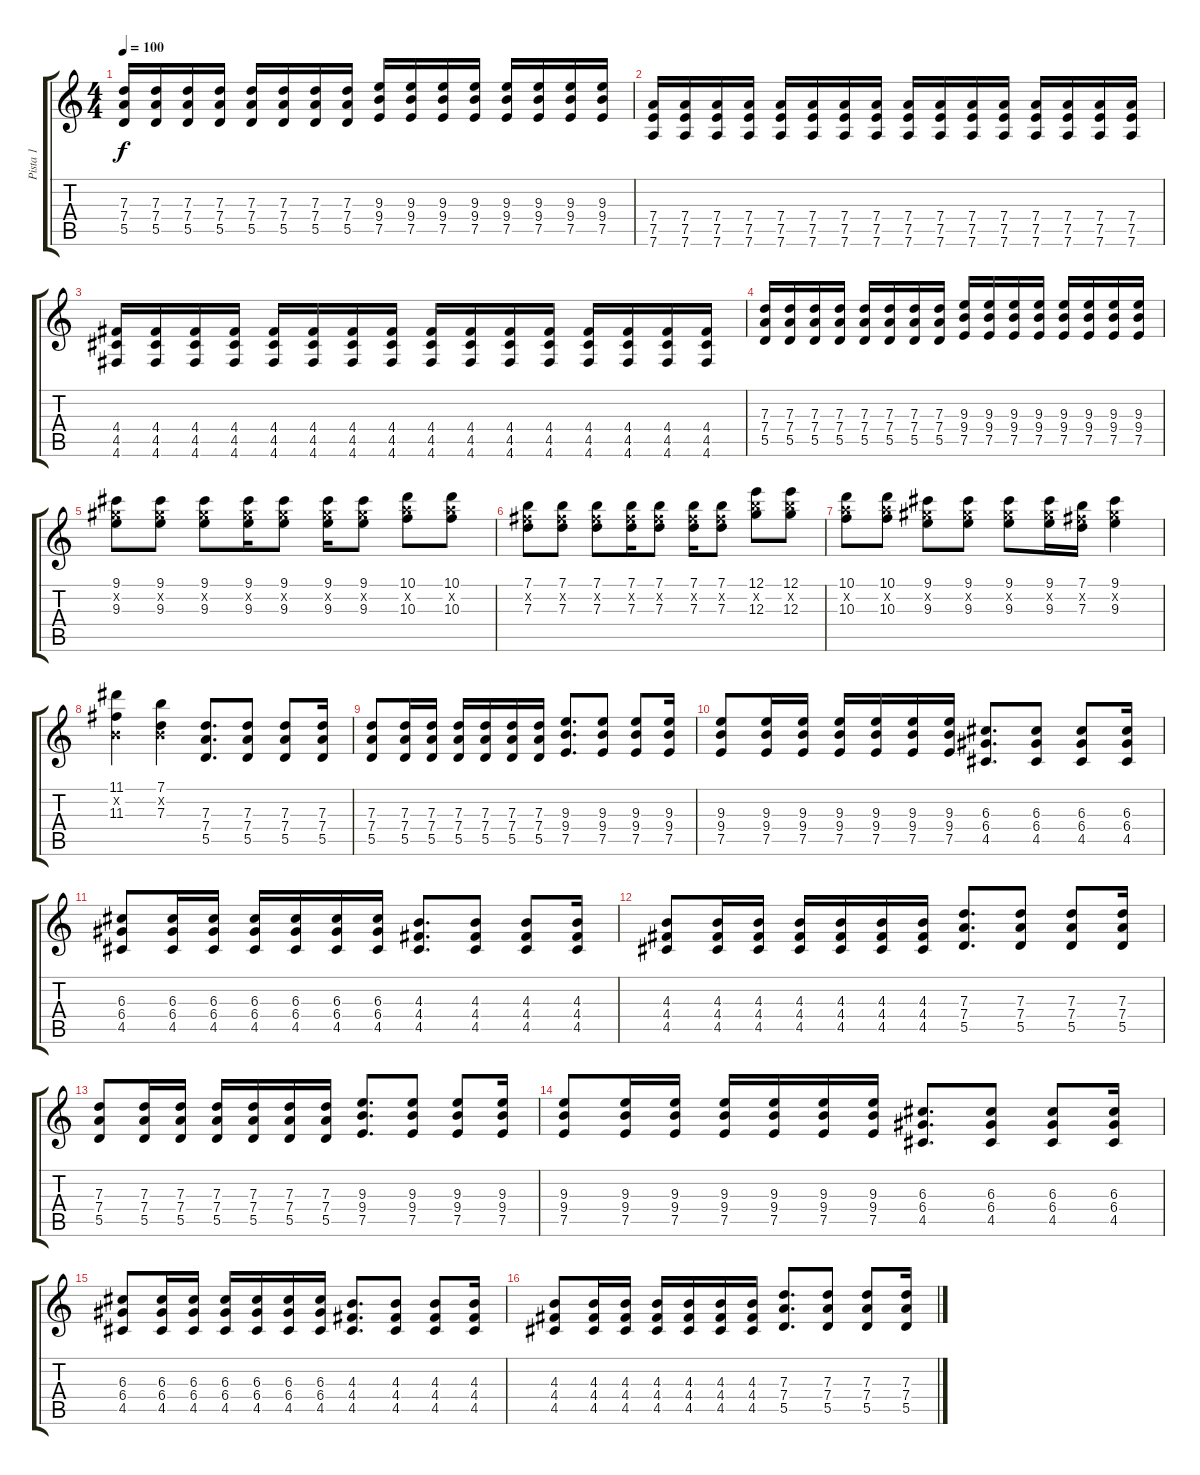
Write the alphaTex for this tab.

\track ("Pista 1" "Pista 1") {instrument acousticguitarsteel}
\staff {score tabs}
\tuning (E4 B3 G3 D3 A2 D2) {hide}
\ts (4 4)
\tempo 100
\clef g2
\ks c
(7.3 7.4 5.5).16{dy f} (7.3 7.4 5.5).16 (7.3 7.4 5.5).16 (7.3 7.4 5.5).16 (7.3 7.4 5.5).16 (7.3 7.4 5.5).16 (7.3 7.4 5.5).16 (7.3 7.4 5.5).16 (9.3 9.4 7.5).16 (9.3 9.4 7.5).16 (9.3 9.4 7.5).16 (9.3 9.4 7.5).16 (9.3 9.4 7.5).16 (9.3 9.4 7.5).16 (9.3 9.4 7.5).16 (9.3 9.4 7.5).16 |
(7.4 7.5 7.6).16 (7.4 7.5 7.6).16 (7.4 7.5 7.6).16 (7.4 7.5 7.6).16 (7.4 7.5 7.6).16 (7.4 7.5 7.6).16 (7.4 7.5 7.6).16 (7.4 7.5 7.6).16 (7.4 7.5 7.6).16 (7.4 7.5 7.6).16 (7.4 7.5 7.6).16 (7.4 7.5 7.6).16 (7.4 7.5 7.6).16 (7.4 7.5 7.6).16 (7.4 7.5 7.6).16 (7.4 7.5 7.6).16 |
(4.4 4.5 4.6).16 (4.4 4.5 4.6).16 (4.4 4.5 4.6).16 (4.4 4.5 4.6).16 (4.4 4.5 4.6).16 (4.4 4.5 4.6).16 (4.4 4.5 4.6).16 (4.4 4.5 4.6).16 (4.4 4.5 4.6).16 (4.4 4.5 4.6).16 (4.4 4.5 4.6).16 (4.4 4.5 4.6).16 (4.4 4.5 4.6).16 (4.4 4.5 4.6).16 (4.4 4.5 4.6).16 (4.4 4.5 4.6).16 |
(7.3 7.4 5.5).16 (7.3 7.4 5.5).16 (7.3 7.4 5.5).16 (7.3 7.4 5.5).16 (7.3 7.4 5.5).16 (7.3 7.4 5.5).16 (7.3 7.4 5.5).16 (7.3 7.4 5.5).16 (9.3 9.4 7.5).16 (9.3 9.4 7.5).16 (9.3 9.4 7.5).16 (9.3 9.4 7.5).16 (9.3 9.4 7.5).16 (9.3 9.4 7.5).16 (9.3 9.4 7.5).16 (9.3 9.4 7.5).16 |
(9.1 9.2{x} 9.3).8 (9.1 9.2{x} 9.3).8 (9.1 9.2{x} 9.3).8 (9.1 9.2{x} 9.3).16 (9.1 9.2{x} 9.3).8 (9.1 9.2{x} 9.3).16 (9.1 9.2{x} 9.3).8 (10.1 10.2{x} 10.3).8 (10.1 10.2{x} 10.3).8 |
(7.1 7.2{x} 7.3).8 (7.1 7.2{x} 7.3).8 (7.1 7.2{x} 7.3).8 (7.1 7.2{x} 7.3).16 (7.1 7.2{x} 7.3).8 (7.1 7.2{x} 7.3).16 (7.1 7.2{x} 7.3).8 (12.1 12.2{x} 12.3).8 (12.1 12.2{x} 12.3).8 |
(10.1 10.2{x} 10.3).8 (10.1 10.2{x} 10.3).8 (9.1 9.2{x} 9.3).8 (9.1 9.2{x} 9.3).8 (9.1 9.2{x} 9.3).8 (9.1 9.2{x} 9.3).16 (7.1 7.2{x} 7.3).16 (9.1 9.2{x} 9.3).4 |
(11.1 0.2{x} 11.3).4 (7.1 0.2{x} 7.3).4 (7.3 7.4 5.5).8{d} (7.3 7.4 5.5).8 (7.3 7.4 5.5).8 (7.3 7.4 5.5).16 |
(7.3 7.4 5.5).8 (7.3 7.4 5.5).16 (7.3 7.4 5.5).16 (7.3 7.4 5.5).16 (7.3 7.4 5.5).16 (7.3 7.4 5.5).16 (7.3 7.4 5.5).16 (9.3 9.4 7.5).8{d} (9.3 9.4 7.5).8 (9.3 9.4 7.5).8 (9.3 9.4 7.5).16 |
(9.3 9.4 7.5).8 (9.3 9.4 7.5).16 (9.3 9.4 7.5).16 (9.3 9.4 7.5).16 (9.3 9.4 7.5).16 (9.3 9.4 7.5).16 (9.3 9.4 7.5).16 (6.3 6.4 4.5).8{d} (6.3 6.4 4.5).8 (6.3 6.4 4.5).8 (6.3 6.4 4.5).16 |
(6.3 6.4 4.5).8 (6.3 6.4 4.5).16 (6.3 6.4 4.5).16 (6.3 6.4 4.5).16 (6.3 6.4 4.5).16 (6.3 6.4 4.5).16 (6.3 6.4 4.5).16 (4.3 4.4 4.5).8{d} (4.3 4.4 4.5).8 (4.3 4.4 4.5).8 (4.3 4.4 4.5).16 |
(4.3 4.4 4.5).8 (4.3 4.4 4.5).16 (4.3 4.4 4.5).16 (4.3 4.4 4.5).16 (4.3 4.4 4.5).16 (4.3 4.4 4.5).16 (4.3 4.4 4.5).16 (7.3 7.4 5.5).8{d} (7.3 7.4 5.5).8 (7.3 7.4 5.5).8 (7.3 7.4 5.5).16 |
(7.3 7.4 5.5).8 (7.3 7.4 5.5).16 (7.3 7.4 5.5).16 (7.3 7.4 5.5).16 (7.3 7.4 5.5).16 (7.3 7.4 5.5).16 (7.3 7.4 5.5).16 (9.3 9.4 7.5).8{d} (9.3 9.4 7.5).8 (9.3 9.4 7.5).8 (9.3 9.4 7.5).16 |
(9.3 9.4 7.5).8 (9.3 9.4 7.5).16 (9.3 9.4 7.5).16 (9.3 9.4 7.5).16 (9.3 9.4 7.5).16 (9.3 9.4 7.5).16 (9.3 9.4 7.5).16 (6.3 6.4 4.5).8{d} (6.3 6.4 4.5).8 (6.3 6.4 4.5).8 (6.3 6.4 4.5).16 |
(6.3 6.4 4.5).8 (6.3 6.4 4.5).16 (6.3 6.4 4.5).16 (6.3 6.4 4.5).16 (6.3 6.4 4.5).16 (6.3 6.4 4.5).16 (6.3 6.4 4.5).16 (4.3 4.4 4.5).8{d} (4.3 4.4 4.5).8 (4.3 4.4 4.5).8 (4.3 4.4 4.5).16 |
(4.3 4.4 4.5).8 (4.3 4.4 4.5).16 (4.3 4.4 4.5).16 (4.3 4.4 4.5).16 (4.3 4.4 4.5).16 (4.3 4.4 4.5).16 (4.3 4.4 4.5).16 (7.3 7.4 5.5).8{d} (7.3 7.4 5.5).8 (7.3 7.4 5.5).8 (7.3 7.4 5.5).16
